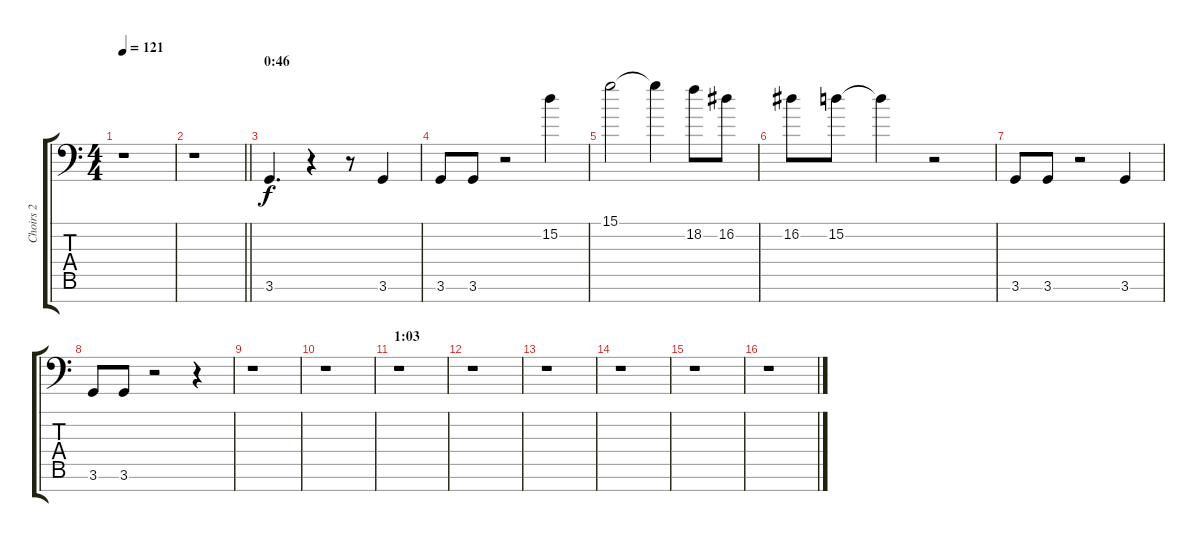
\track ("Choirs 2" "Choirs 2") {instrument pad4choir}
\staff {score tabs}
\tuning (E4 B3 G3 D3 A2 E2 C-1) {hide}
\ts (4 4)
\tempo 121
\clef f4
\ks c
r.1{dy f} |
\barLineRight lightlight
r.1 |
\section ("" "0:46")
3.6.4{d volume 13 balance 0 instrument pad4choir} r.4 r.8 3.6.4 |
3.6.8 3.6.8 r.2 15.2.4{volume 10 balance 5 instrument flute} |
15.1.2 15.1{t}.4 18.2.8 16.2.8 |
16.2.8 15.2.8 15.2{t}.4 r.2 |
3.6.8{volume 13 balance 0 instrument pad4choir} 3.6.8 r.2 3.6.4 |
3.6.8 3.6.8 r.2 r.4 |
r.1 |
r.1 |
\section ("" "1:03")
r.1 |
r.1 |
r.1 |
r.1 |
r.1 |
r.1
